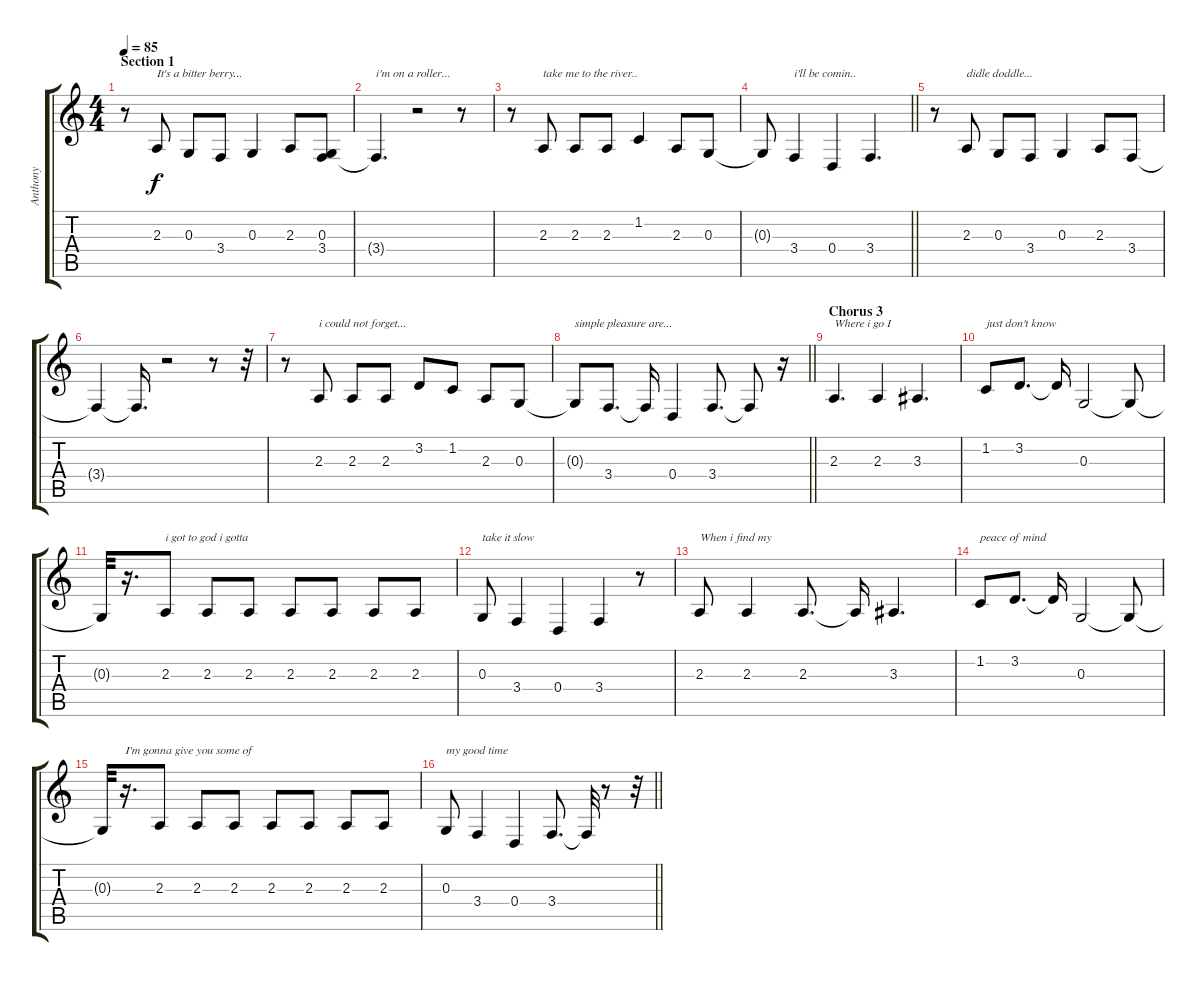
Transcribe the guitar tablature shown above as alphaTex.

\track ("Anthony" "Anthony") {instrument cello}
\staff {score tabs}
\tuning (E4 B3 G3 D3 A2 E2) {hide}
\ts (4 4)
\section ("" "Section 1")
\tempo 85
\clef g2
\ks c
r.8{dy f} 2.3.8{txt "It's a bitter berry..."} 0.3.8 3.4.8 0.3.4 2.3.8 (0.3 3.4).8 |
3.4{t}.4{d txt "i'm on a roller..."} r.2 r.8 |
r.8 2.3.8{txt "take me to the river.."} 2.3.8 2.3.8 1.2.4 2.3.8 0.3.8 |
\barLineRight lightlight
0.3{t}.8 3.4.4{txt "i'll be comin.."} 0.4.4 3.4.4{d} |
r.8 2.3.8{txt "didle doddle..."} 0.3.8 3.4.8 0.3.4 2.3.8 3.4.8 |
3.4{t}.4 3.4{t}.16{d} r.2 r.8 r.32 |
r.8 2.3.8{txt "i could not forget..."} 2.3.8 2.3.8 3.2.8 1.2.8 2.3.8 0.3.8 |
\barLineRight lightlight
0.3{t}.8{txt "simple pleasure are..."} 3.4.8{d} 3.4{t}.16 0.4.4 3.4.8{d} 3.4{t}.8 r.16 |
\section ("" "Chorus 3")
2.3.4{d txt "Where i go I"} 2.3.4 3.3.4{d} |
1.2.8{txt "just don't know"} 3.2.8{d} 3.2{t}.16 0.3.2 0.3{t}.8 |
0.3{t}.32 r.16{d} 2.3.8{txt "i got to god i gotta"} 2.3.8 2.3.8 2.3.8 2.3.8 2.3.8 2.3.8 |
0.3.8{txt "take it slow"} 3.4.4 0.4.4 3.4.4 r.8 |
2.3.8{txt "When i find my"} 2.3.4 2.3.8{d} 2.3{t}.16 3.3.4{d} |
1.2.8{txt "peace of mind"} 3.2.8{d} 3.2{t}.16 0.3.2 0.3{t}.8 |
0.3{t}.32 r.16{d txt "I'm gonna give you some of"} 2.3.8 2.3.8 2.3.8 2.3.8 2.3.8 2.3.8 2.3.8 |
\barLineRight lightlight
0.3.8{txt "my good time"} 3.4.4 0.4.4 3.4.8{d} 3.4{t}.32 r.8 r.32
